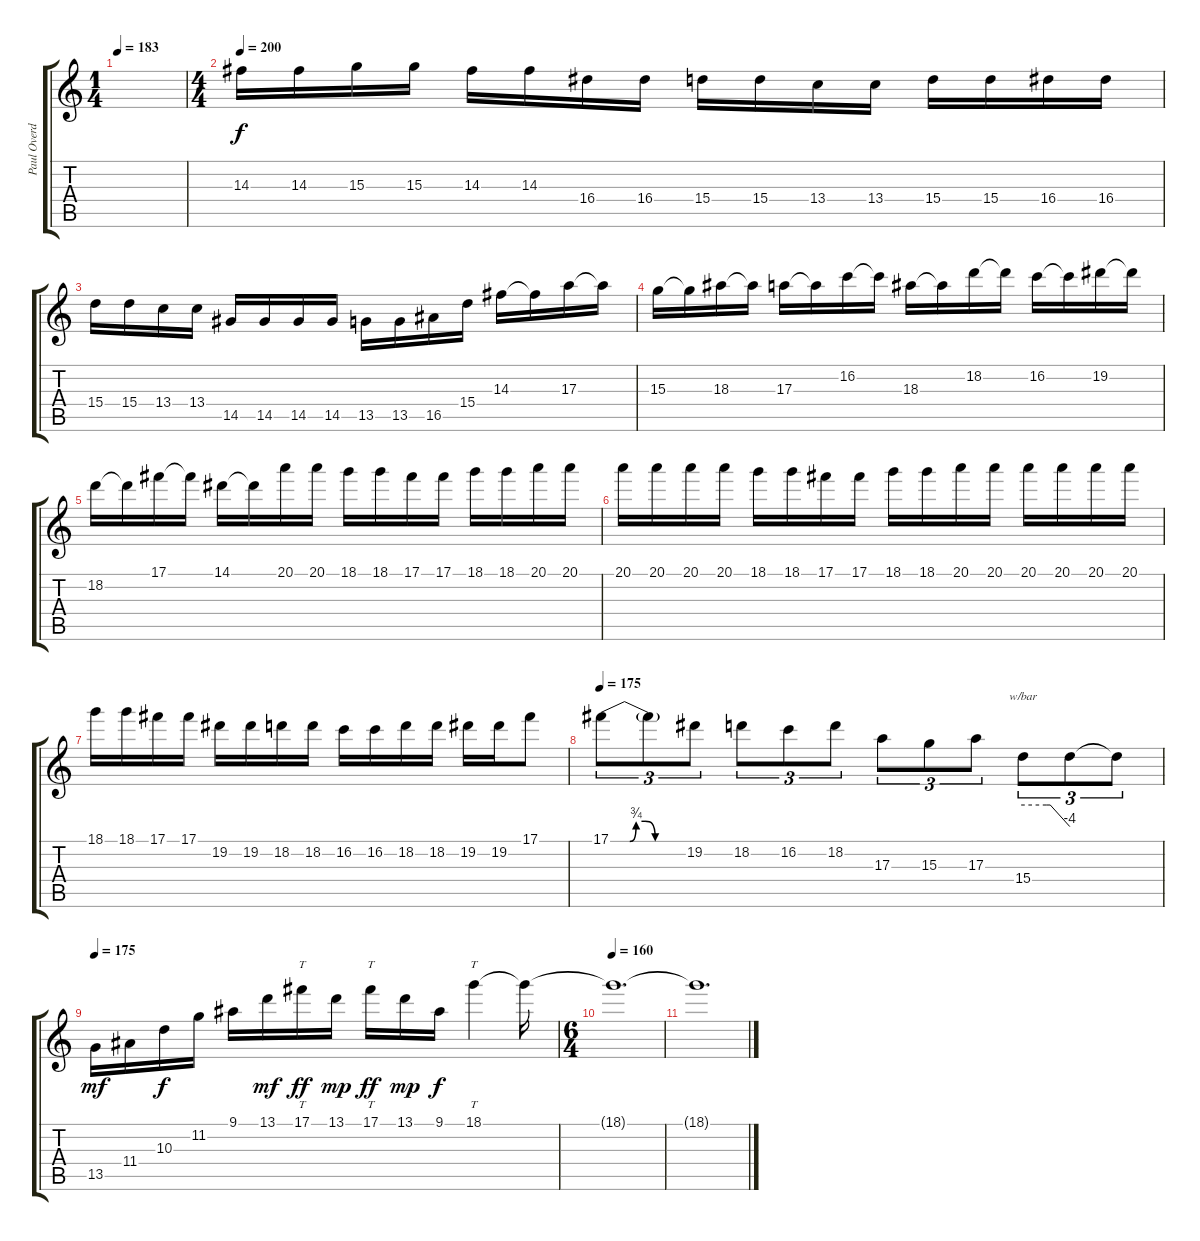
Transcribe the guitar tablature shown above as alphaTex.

\track ("Paul Overdub" "Paul Overd") {instrument overdrivenguitar}
\staff {score tabs}
\tuning (Db4 Ab3 E3 B2 Gb2 Db2) {hide}
\ts (1 4)
\tempo 183
\clef g2
\ks c
|
\ts (4 4)
\tempo 200
14.3.16 14.3.16 15.3.16 15.3.16 14.3.16 14.3.16 16.4.16 16.4.16 15.4.16 15.4.16 13.4.16 13.4.16 15.4.16 15.4.16 16.4.16 16.4.16 |
15.4.16 15.4.16 13.4.16 13.4.16 14.5.16 14.5.16 14.5.16 14.5.16 13.5.16 13.5.16 16.5.16 15.4.16 14.3.16 14.3{t}.16 17.3.16 17.3{t}.16 |
15.3.16 15.3{t}.16 18.3.16 18.3{t}.16 17.3.16 17.3{t}.16 16.2.16 16.2{t}.16 18.3.16 18.3{t}.16 18.2.16 18.2{t}.16 16.2.16 16.2{t}.16 19.2.16 19.2{t}.16 |
18.2.16 18.2{t}.16 17.1.16 17.1{t}.16 14.1.16 14.1{t}.16 20.1.16 20.1.16 18.1.16 18.1.16 17.1.16 17.1.16 18.1.16 18.1.16 20.1.16 20.1.16 |
20.1.16 20.1.16 20.1.16 20.1.16 18.1.16 18.1.16 17.1.16 17.1.16 18.1.16 18.1.16 20.1.16 20.1.16 20.1.16 20.1.16 20.1.16 20.1.16 |
18.1.16 18.1.16 17.1.16 17.1.16 19.2.16 19.2.16 18.2.16 18.2.16 16.2.16 16.2.16 18.2.16 18.2.16 19.2.16 19.2.16 17.1.8 |
\tempo 175
17.1{be (custom 0 0 15 0 20 3 27 3 35 0 60 0)}.8{tu (3 2)} 17.1{t}.8{tu (3 2)} 19.2.8{tu (3 2)} 18.2.8{tu (3 2)} 16.2.8{tu (3 2)} 18.2.8{tu (3 2)} 17.3.8{tu (3 2)} 15.3.8{tu (3 2)} 17.3.8{tu (3 2)} 15.4.8{tu (3 2) tbe (custom default 0 0 30 0 35 0 60 -16)} 15.4{t}.8{tu (3 2)} 15.4{t}.8{tu (3 2)} |
\tempo 175
13.5.16{dy mf} 11.4.16 10.3.16{dy f} 11.2.16 9.1.16 13.1.16{dy mf} 17.1.16{tt dy ff} 13.1.16{dy mp} 17.1.16{tt dy ff} 13.1.16{dy mp} 9.1.16{dy f} 18.1.4{tt} 18.1{t}.16 |
\ts (6 4)
\tempo 160
18.1{t}.1{d volume 0} |
18.1{t}.1{d}
